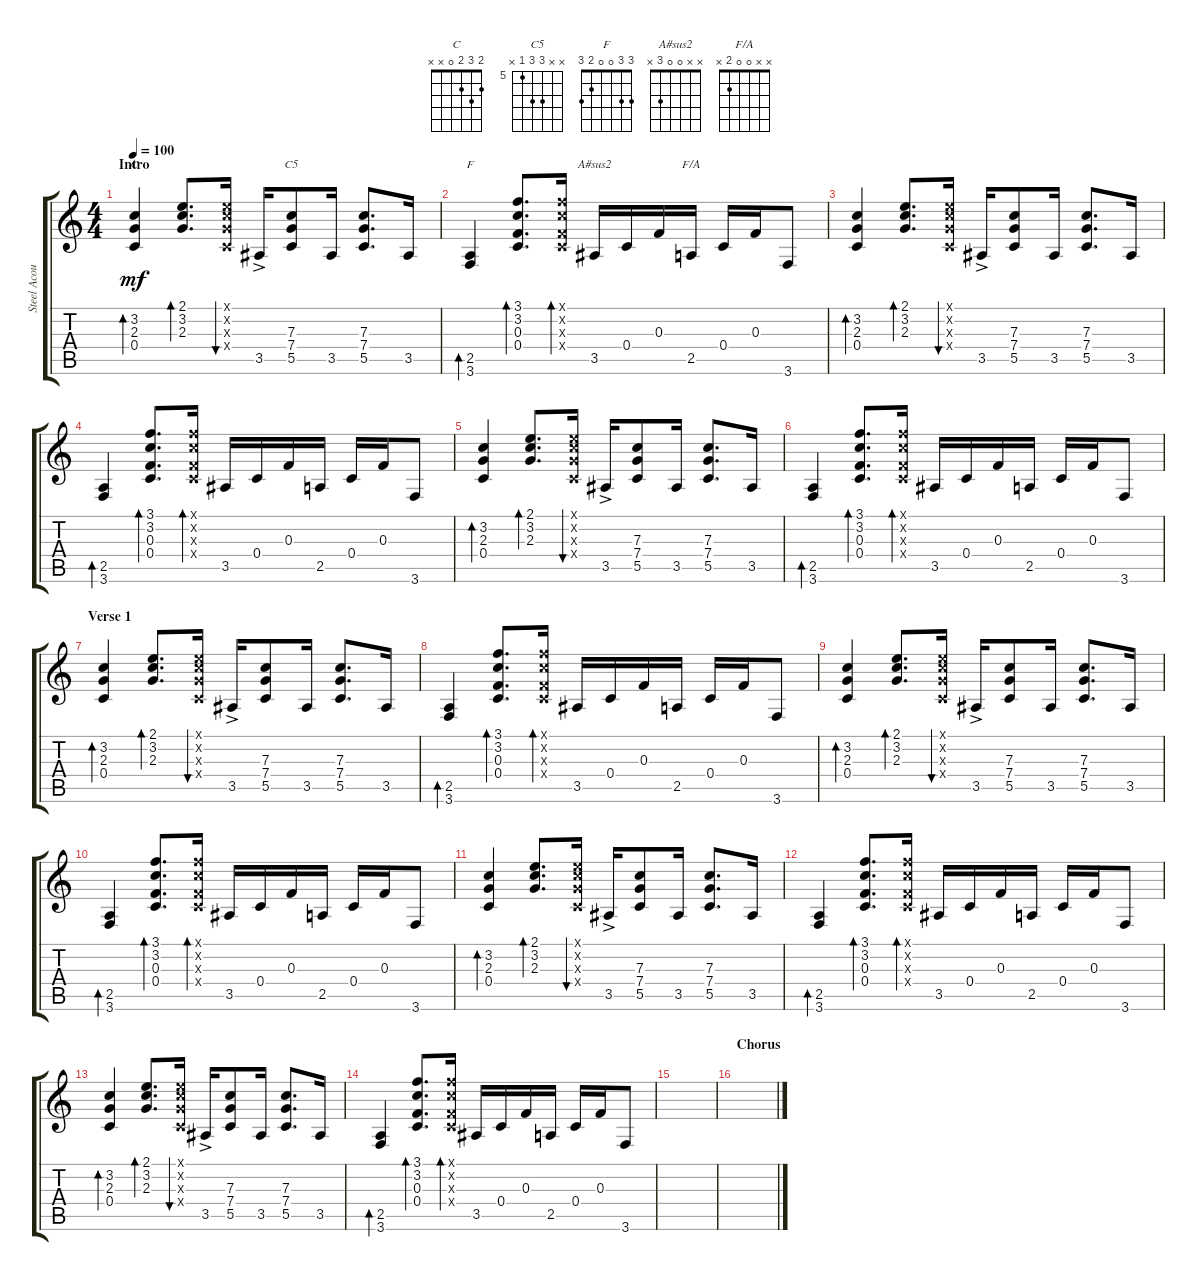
\track ("Steel Acoustic - Mick" "Steel Acou") {instrument acousticguitarsteel}
\staff {score tabs}
\tuning (D4 A3 F3 C3 G2 D2) {hide}
\chord ("C" 2 3 2 0 x x)
\chord ("C5" x x 7 7 5 x) {firstfret 5}
\chord ("F" 3 3 0 0 2 3)
\chord ("A#sus2" x x 0 0 3 x)
\chord ("F/A" x x 0 0 2 x)
\ts (4 4)
\section ("" "Intro")
\tempo 100
\clef g2
\ks c
(3.2 2.3 0.4).4{bd 30 ch "C" dy mf instrument acousticguitarsteel} (2.1 3.2 2.3).8{d bd 30} (2.1{x} 3.2{x} 2.3{x} 0.4{x}).16{bu 30} 3.5{ac}.16 (7.3 7.4 5.5).8{ch "C5"} 3.5.16 (7.3 7.4 5.5).8{d} 3.5.16 |
(2.5 3.6).4{bd 30 ch "F"} (3.1 3.2 0.3 0.4).8{d bd 30} (3.1{x} 3.2{x} 0.3{x} 0.4{x}).16{bd 30} 3.5.16{ch "A#sus2"} 0.4.16 0.3.16 2.5.16{ch "F/A"} 0.4.16 0.3.16 3.6.8 |
(3.2 2.3 0.4).4{bd 30} (2.1 3.2 2.3).8{d bd 30} (2.1{x} 3.2{x} 2.3{x} 0.4{x}).16{bu 30} 3.5{ac}.16 (7.3 7.4 5.5).8 3.5.16 (7.3 7.4 5.5).8{d} 3.5.16 |
(2.5 3.6).4{bd 30} (3.1 3.2 0.3 0.4).8{d bd 30} (3.1{x} 3.2{x} 0.3{x} 0.4{x}).16{bd 30} 3.5.16 0.4.16 0.3.16 2.5.16 0.4.16 0.3.16 3.6.8 |
(3.2 2.3 0.4).4{bd 30} (2.1 3.2 2.3).8{d bd 30} (2.1{x} 3.2{x} 2.3{x} 0.4{x}).16{bu 30} 3.5{ac}.16 (7.3 7.4 5.5).8 3.5.16 (7.3 7.4 5.5).8{d} 3.5.16 |
(2.5 3.6).4{bd 30} (3.1 3.2 0.3 0.4).8{d bd 30} (3.1{x} 3.2{x} 0.3{x} 0.4{x}).16{bd 30} 3.5.16 0.4.16 0.3.16 2.5.16 0.4.16 0.3.16 3.6.8 |
\section ("" "Verse 1")
(3.2 2.3 0.4).4{bd 30} (2.1 3.2 2.3).8{d bd 30} (2.1{x} 3.2{x} 2.3{x} 0.4{x}).16{bu 30} 3.5{ac}.16 (7.3 7.4 5.5).8 3.5.16 (7.3 7.4 5.5).8{d} 3.5.16 |
(2.5 3.6).4{bd 30} (3.1 3.2 0.3 0.4).8{d bd 30} (3.1{x} 3.2{x} 0.3{x} 0.4{x}).16{bd 30} 3.5.16 0.4.16 0.3.16 2.5.16 0.4.16 0.3.16 3.6.8 |
(3.2 2.3 0.4).4{bd 30} (2.1 3.2 2.3).8{d bd 30} (2.1{x} 3.2{x} 2.3{x} 0.4{x}).16{bu 30} 3.5{ac}.16 (7.3 7.4 5.5).8 3.5.16 (7.3 7.4 5.5).8{d} 3.5.16 |
(2.5 3.6).4{bd 30} (3.1 3.2 0.3 0.4).8{d bd 30} (3.1{x} 3.2{x} 0.3{x} 0.4{x}).16{bd 30} 3.5.16 0.4.16 0.3.16 2.5.16 0.4.16 0.3.16 3.6.8 |
(3.2 2.3 0.4).4{bd 30} (2.1 3.2 2.3).8{d bd 30} (2.1{x} 3.2{x} 2.3{x} 0.4{x}).16{bu 30} 3.5{ac}.16 (7.3 7.4 5.5).8 3.5.16 (7.3 7.4 5.5).8{d} 3.5.16 |
(2.5 3.6).4{bd 30} (3.1 3.2 0.3 0.4).8{d bd 30} (3.1{x} 3.2{x} 0.3{x} 0.4{x}).16{bd 30} 3.5.16 0.4.16 0.3.16 2.5.16 0.4.16 0.3.16 3.6.8 |
(3.2 2.3 0.4).4{bd 30} (2.1 3.2 2.3).8{d bd 30} (2.1{x} 3.2{x} 2.3{x} 0.4{x}).16{bu 30} 3.5{ac}.16 (7.3 7.4 5.5).8 3.5.16 (7.3 7.4 5.5).8{d} 3.5.16 |
(2.5 3.6).4{bd 30} (3.1 3.2 0.3 0.4).8{d bd 30} (3.1{x} 3.2{x} 0.3{x} 0.4{x}).16{bd 30} 3.5.16 0.4.16 0.3.16 2.5.16 0.4.16 0.3.16 3.6.8 |
|
\section ("" "Chorus")
